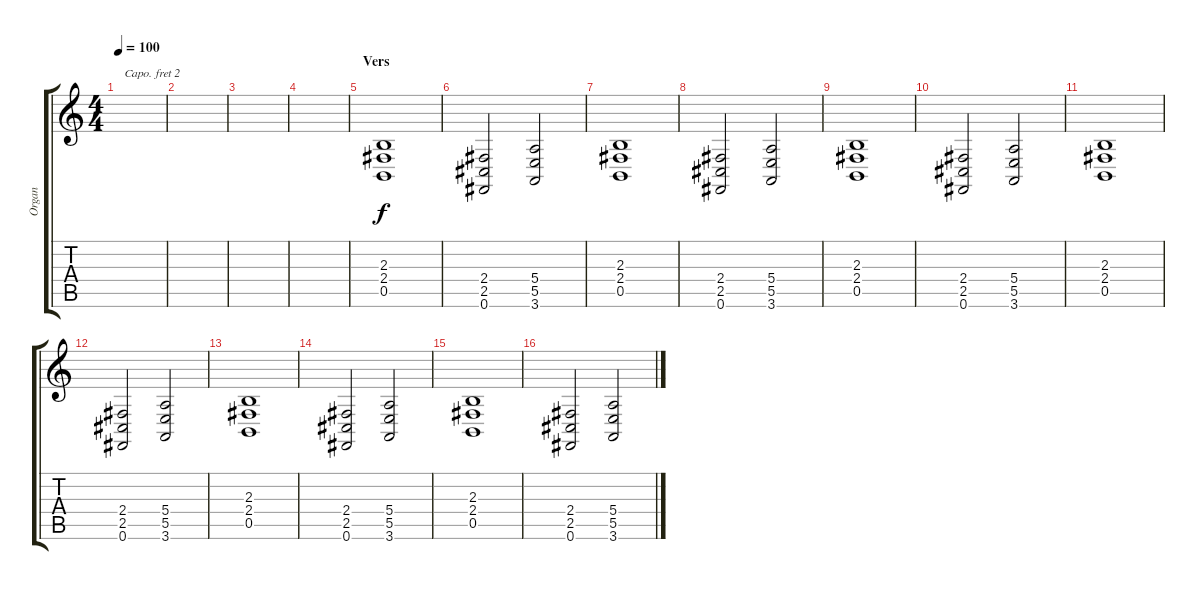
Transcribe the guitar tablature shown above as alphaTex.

\track ("Organ" "Organ") {instrument drawbarorgan}
\staff {score tabs}
\capo 2
\tuning (E4 B3 G3 D3 A2 E2) {hide}
\ts (4 4)
\tempo 100
\clef g2
\ks c
|
|
|
|
\section ("" "Vers")
(2.3 2.4 0.5).1 |
(2.4 2.5 0.6).2 (5.4 5.5 3.6).2 |
(2.3 2.4 0.5).1 |
(2.4 2.5 0.6).2 (5.4 5.5 3.6).2 |
(2.3 2.4 0.5).1 |
(2.4 2.5 0.6).2 (5.4 5.5 3.6).2 |
(2.3 2.4 0.5).1 |
(2.4 2.5 0.6).2 (5.4 5.5 3.6).2 |
(2.3 2.4 0.5).1 |
(2.4 2.5 0.6).2 (5.4 5.5 3.6).2 |
(2.3 2.4 0.5).1 |
(2.4 2.5 0.6).2 (5.4 5.5 3.6).2
